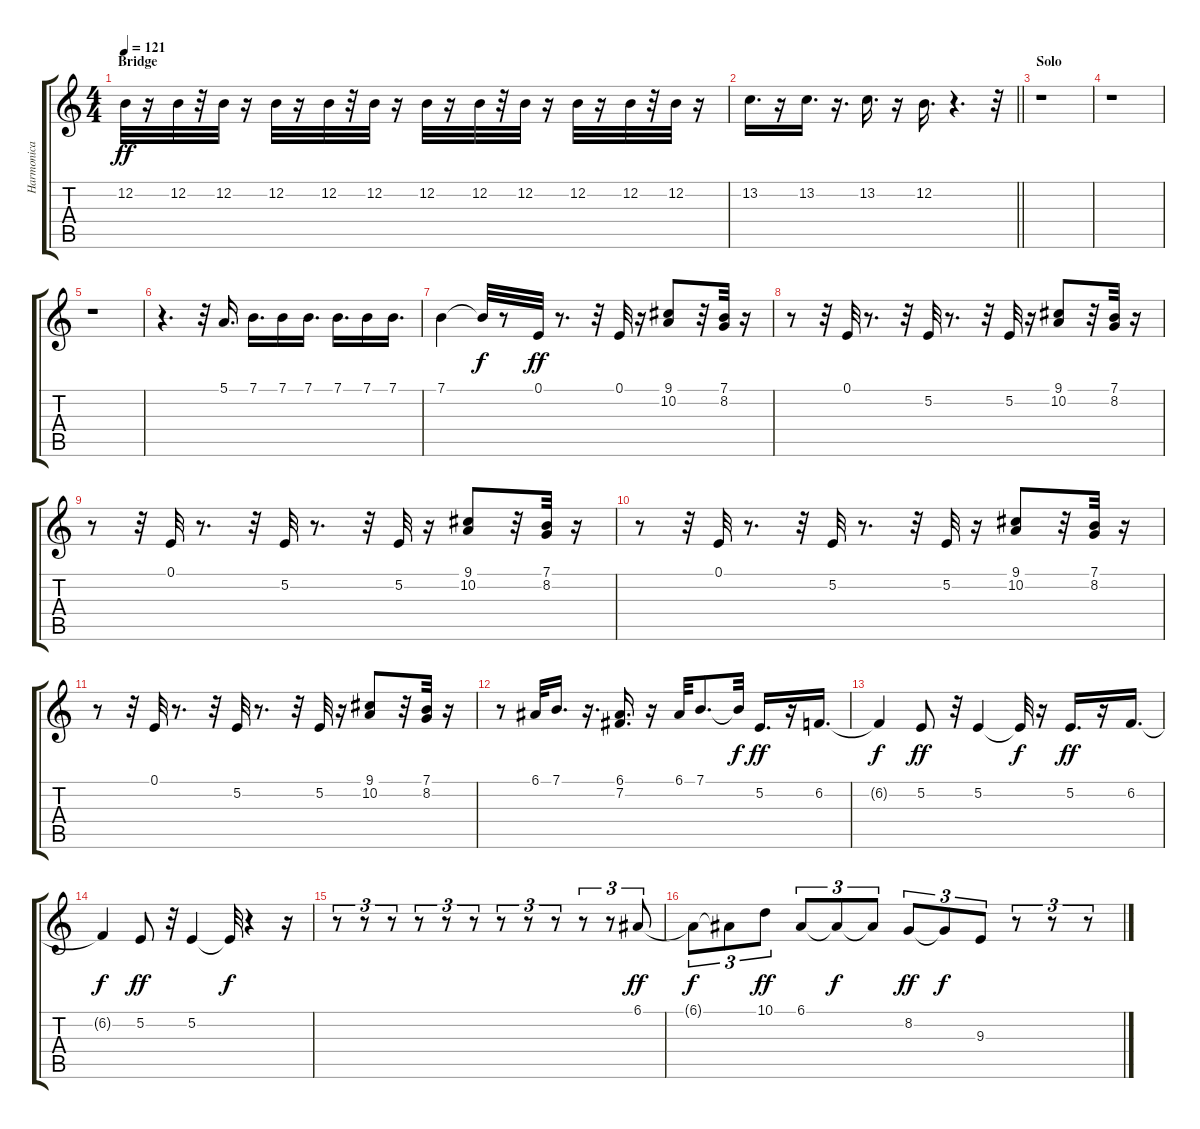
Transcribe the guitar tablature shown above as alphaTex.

\track ("Harmonica" "Harmonica") {solo instrument harmonica}
\staff {score tabs}
\tuning (E4 B3 G3 D3 A2 E2) {hide}
\ts (4 4)
\section ("" "Bridge")
\tempo 121
\clef g2
\ks c
12.2.32{dy ff} r.16 12.2.32 r.32 12.2.32 r.16 12.2.32 r.16 12.2.32 r.32 12.2.32 r.16 12.2.32 r.16 12.2.32 r.32 12.2.32 r.16 12.2.32 r.16 12.2.32 r.32 12.2.32 r.16 |
\barLineRight lightlight
13.2.16{d} r.16 13.2.16{d} r.16{d} 13.2.16{d} r.16 12.2.16{d} r.4{d} r.32 |
\section ("" "Solo")
r.1 |
r.1 |
r.1 |
r.4{d} r.32 5.1.16{d volume 14} 7.1.16{d} 7.1.16 7.1.16{d} 7.1.16{d} 7.1.16 7.1.16{d} |
7.1.4 7.1{t}.32{dy f} r.8 0.1.32{dy ff volume 11} r.8{d} r.32 0.1.32 r.16 (9.1 10.2).8 r.32 (7.1 8.2).32 r.16 |
r.8 r.32 0.1.32 r.8{d} r.32 5.2.32 r.8{d} r.32 5.2.32 r.16 (9.1 10.2).8 r.32 (7.1 8.2).32 r.16 |
r.8 r.32 0.1.32 r.8{d} r.32 5.2.32 r.8{d} r.32 5.2.32 r.16 (9.1 10.2).8 r.32 (7.1 8.2).32 r.16 |
r.8 r.32 0.1.32 r.8{d} r.32 5.2.32 r.8{d} r.32 5.2.32 r.16 (9.1 10.2).8 r.32 (7.1 8.2).32 r.16 |
r.8 r.32 0.1.32 r.8{d} r.32 5.2.32 r.8{d} r.32 5.2.32 r.16 (9.1 10.2).8 r.32 (7.1 8.2).32 r.16 |
r.8 6.1.32{volume 14} 7.1.16{d} r.16{d} (6.1 7.2).16{d} r.16 6.1.32 7.1.8{d} 7.1{t}.32{dy f} 5.2.16{d dy ff} r.16 6.2.16{d} |
6.2{t}.4{dy f} 5.2.8{dy ff} r.32 5.2.4 5.2{t}.32{dy f} r.16 5.2.16{d dy ff} r.16 6.2.16{d} |
6.2{t}.4{dy f} 5.2.8{dy ff} r.32 5.2.4 5.2{t}.32{dy f} r.4 r.16 |
r.8{tu (3 2)} r.8{tu (3 2)} r.8{tu (3 2)} r.8{tu (3 2)} r.8{tu (3 2)} r.8{tu (3 2)} r.8{tu (3 2)} r.8{tu (3 2)} r.8{tu (3 2)} r.8{tu (3 2)} r.8{tu (3 2)} 6.1.8{tu (3 2) dy ff} |
6.1{t}.8{tu (3 2) dy f} 6.1{t}.8{tu (3 2)} 10.1.8{tu (3 2) dy ff} 6.1.8{tu (3 2)} 6.1{t}.8{tu (3 2) dy f} 6.1{t}.8{tu (3 2)} 8.2.8{tu (3 2) dy ff} 8.2{t}.8{tu (3 2) dy f} 9.3.8{tu (3 2)} r.8{tu (3 2)} r.8{tu (3 2)} r.8{tu (3 2)}
